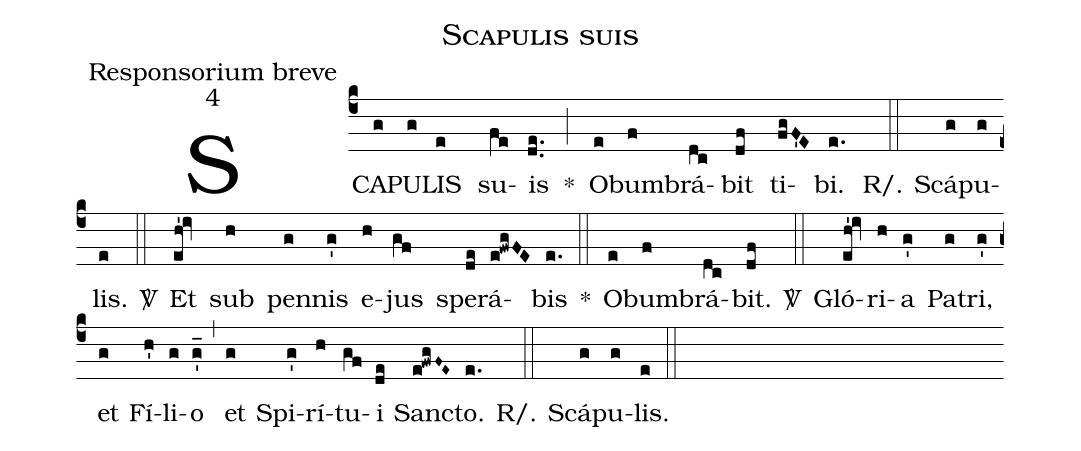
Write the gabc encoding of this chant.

name:Scapulis suis;
office-part:Responsorium breve;
mode:4;
%%
(c4) SCA(g)PU(g)LIS(e) su(fe)is(d.e.) *(;) Ob(e)um(f)brá(dc)bit(df) ti(fgF'E)bi.(e.) (::) R/. Scá(g)pu(g)lis.(e) <sp>V/</sp>(::) Et(eh'!iv) sub(h) pen(g)nis(g') e(h)jus(gf) spe(de)rá(e!fwgFE)bis(e.) *(::) Ob(e)um(f)brá(dc)bit.(df) <sp>V/</sp>(::) Gló(eh'!iv)ri(h)a(g') Pa(g)tri,(g') et(g) Fí(h')li(g)o(g_') (,) et(g) Spi(g')rí(h)tu(gf)i(de) San(e!fwgF~E~)cto.(e.) (::) R/. Scá(g)pu(g)lis.(e) (::)
